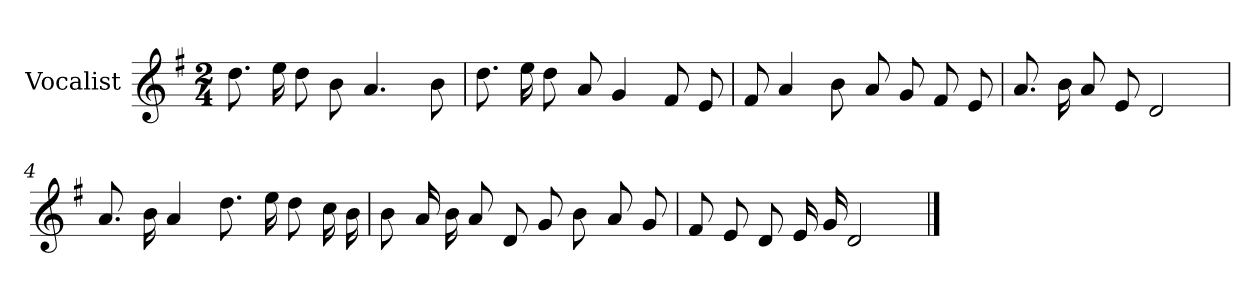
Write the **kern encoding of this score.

**kern
*part1
*staff1
*I"Vocalist
*k[f#]
*G:
*M2/4
=
8.dd
16ee
8dd
8b
4.a
8b
=1
8.dd
16ee
8dd
8a
4g
8f#
8e
=2
8f#
4a
8b
8a
8g
8f#
8e
=3
8.a
16b
8a
8e
2d
=4
8.a
16b
4a
8.dd
16ee
8dd
16cc
16b
=5
8b
16a
16b
8a
8d
8g
8b
8a
8g
=6
8f#
8e
8d
16e
16g
2d
==
*-
